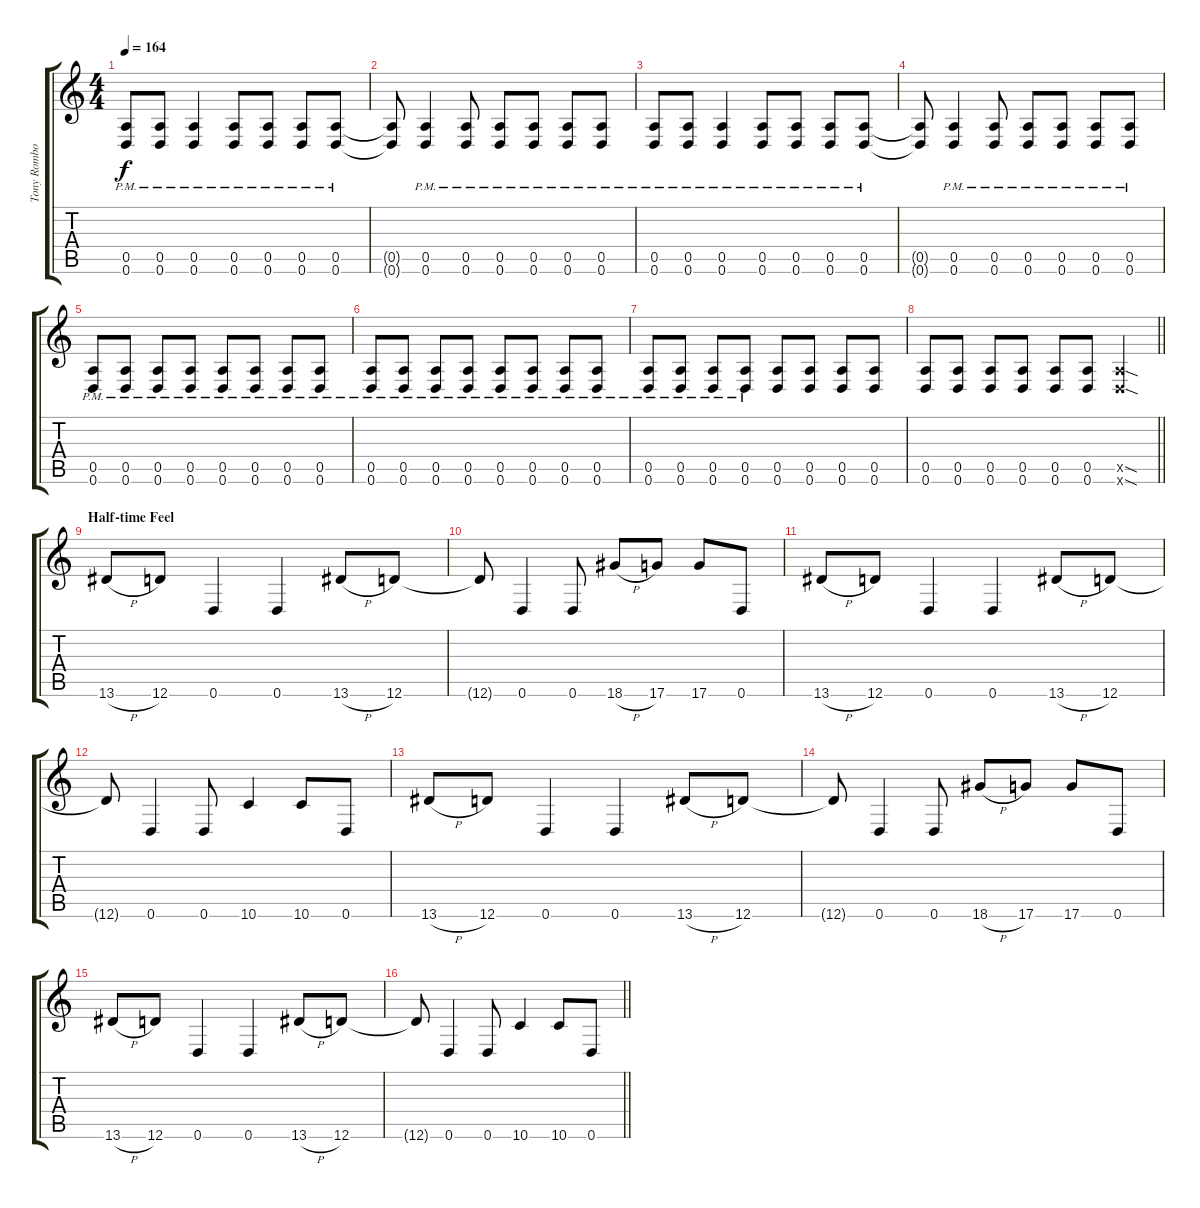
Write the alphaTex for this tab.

\track ("Tony Rombola" "Tony Rombo") {instrument distortionguitar}
\staff {score tabs}
\tuning (E4 B3 G3 D3 A2 D2) {hide}
\ts (4 4)
\section ("" "")
\tempo 164
\clef g2
\ks c
(0.5{pm} 0.6{pm}).8{dy f} (0.5{pm} 0.6{pm}).8 (0.5{pm} 0.6{pm}).4 (0.5{pm} 0.6{pm}).8 (0.5{pm} 0.6{pm}).8 (0.5{pm} 0.6{pm}).8 (0.5{pm} 0.6{pm}).8 |
(0.5{t} 0.6{t}).8 (0.5{pm} 0.6{pm}).4 (0.5{pm} 0.6{pm}).8 (0.5{pm} 0.6{pm}).8 (0.5{pm} 0.6{pm}).8 (0.5{pm} 0.6{pm}).8 (0.5{pm} 0.6{pm}).8 |
(0.5{pm} 0.6{pm}).8 (0.5{pm} 0.6{pm}).8 (0.5{pm} 0.6{pm}).4 (0.5{pm} 0.6{pm}).8 (0.5{pm} 0.6{pm}).8 (0.5{pm} 0.6{pm}).8 (0.5{pm} 0.6{pm}).8 |
(0.5{t} 0.6{t}).8 (0.5{pm} 0.6{pm}).4 (0.5{pm} 0.6{pm}).8 (0.5{pm} 0.6{pm}).8 (0.5{pm} 0.6{pm}).8 (0.5{pm} 0.6{pm}).8 (0.5{pm} 0.6{pm}).8 |
(0.5{pm} 0.6{pm}).8 (0.5{pm} 0.6{pm}).8 (0.5{pm} 0.6{pm}).8 (0.5{pm} 0.6{pm}).8 (0.5{pm} 0.6{pm}).8 (0.5{pm} 0.6{pm}).8 (0.5{pm} 0.6{pm}).8 (0.5{pm} 0.6{pm}).8 |
(0.5{pm} 0.6{pm}).8 (0.5{pm} 0.6{pm}).8 (0.5{pm} 0.6{pm}).8 (0.5{pm} 0.6{pm}).8 (0.5{pm} 0.6{pm}).8 (0.5{pm} 0.6{pm}).8 (0.5{pm} 0.6{pm}).8 (0.5{pm} 0.6{pm}).8 |
(0.5{pm} 0.6{pm}).8 (0.5{pm} 0.6{pm}).8 (0.5{pm} 0.6{pm}).8 (0.5{pm} 0.6{pm}).8 (0.5 0.6).8 (0.5 0.6).8 (0.5 0.6).8 (0.5 0.6).8 |
\barLineRight lightlight
(0.5 0.6).8 (0.5 0.6).8 (0.5 0.6).8 (0.5 0.6).8 (0.5 0.6).8 (0.5 0.6).8 (0.5{sod x} 0.6{sod x}).4 |
\section ("" "Half-time Feel")
13.6{h}.8 12.6.8 0.6.4 0.6.4 13.6{h}.8 12.6.8 |
12.6{t}.8 0.6.4 0.6.8 18.6{h}.8 17.6.8 17.6.8 0.6.8 |
13.6{h}.8 12.6.8 0.6.4 0.6.4 13.6{h}.8 12.6.8 |
12.6{t}.8 0.6.4 0.6.8 10.6.4 10.6.8 0.6.8 |
13.6{h}.8 12.6.8 0.6.4 0.6.4 13.6{h}.8 12.6.8 |
12.6{t}.8 0.6.4 0.6.8 18.6{h}.8 17.6.8 17.6.8 0.6.8 |
13.6{h}.8 12.6.8 0.6.4 0.6.4 13.6{h}.8 12.6.8 |
\barLineRight lightlight
12.6{t}.8 0.6.4 0.6.8 10.6.4 10.6.8 0.6.8
